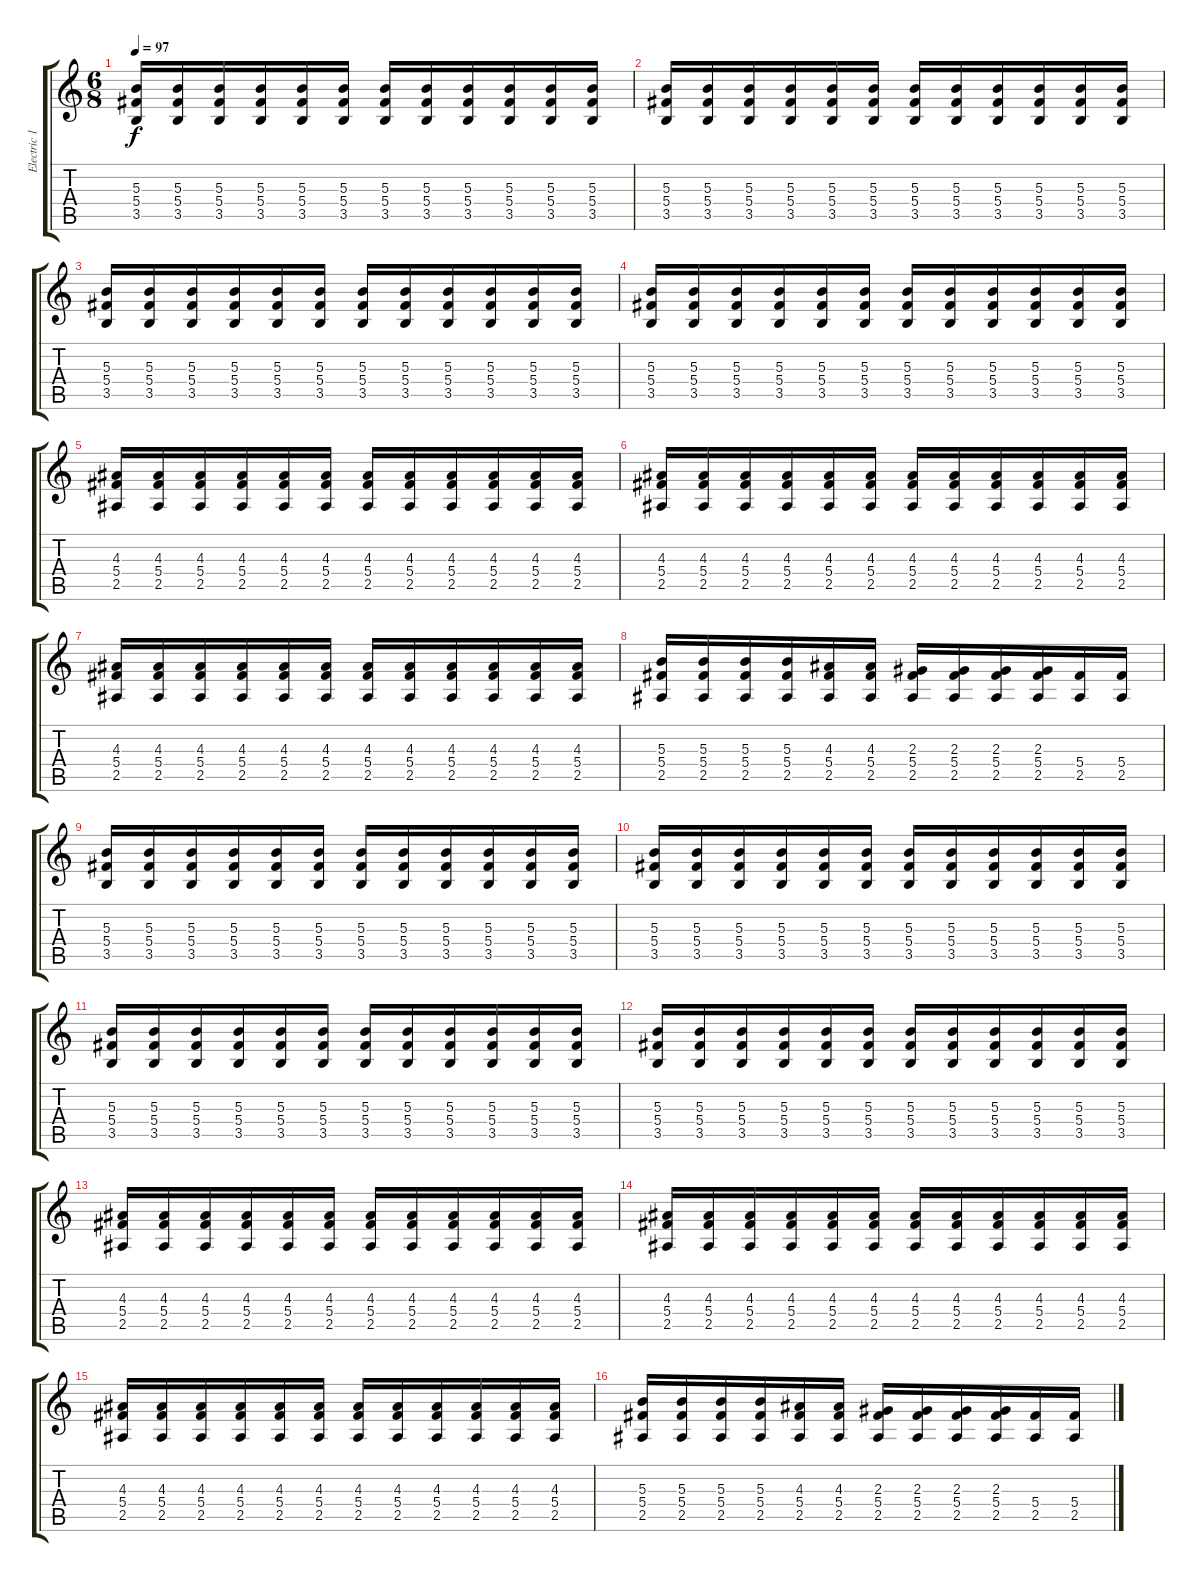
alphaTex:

\track ("Electric 1" "Electric 1") {instrument distortionguitar}
\staff {score tabs}
\tuning (Eb4 Bb3 Gb3 Db3 Ab2 Eb2) {hide}
\ts (6 8)
\tempo 97
\clef g2
\ks c
(5.3 5.4 3.5).16{dy f} (5.3 5.4 3.5).16 (5.3 5.4 3.5).16 (5.3 5.4 3.5).16 (5.3 5.4 3.5).16 (5.3 5.4 3.5).16 (5.3 5.4 3.5).16 (5.3 5.4 3.5).16 (5.3 5.4 3.5).16 (5.3 5.4 3.5).16 (5.3 5.4 3.5).16 (5.3 5.4 3.5).16 |
(5.3 5.4 3.5).16 (5.3 5.4 3.5).16 (5.3 5.4 3.5).16 (5.3 5.4 3.5).16 (5.3 5.4 3.5).16 (5.3 5.4 3.5).16 (5.3 5.4 3.5).16 (5.3 5.4 3.5).16 (5.3 5.4 3.5).16 (5.3 5.4 3.5).16 (5.3 5.4 3.5).16 (5.3 5.4 3.5).16 |
(5.3 5.4 3.5).16 (5.3 5.4 3.5).16 (5.3 5.4 3.5).16 (5.3 5.4 3.5).16 (5.3 5.4 3.5).16 (5.3 5.4 3.5).16 (5.3 5.4 3.5).16 (5.3 5.4 3.5).16 (5.3 5.4 3.5).16 (5.3 5.4 3.5).16 (5.3 5.4 3.5).16 (5.3 5.4 3.5).16 |
(5.3 5.4 3.5).16 (5.3 5.4 3.5).16 (5.3 5.4 3.5).16 (5.3 5.4 3.5).16 (5.3 5.4 3.5).16 (5.3 5.4 3.5).16 (5.3 5.4 3.5).16 (5.3 5.4 3.5).16 (5.3 5.4 3.5).16 (5.3 5.4 3.5).16 (5.3 5.4 3.5).16 (5.3 5.4 3.5).16 |
(4.3 5.4 2.5).16 (4.3 5.4 2.5).16 (4.3 5.4 2.5).16 (4.3 5.4 2.5).16 (4.3 5.4 2.5).16 (4.3 5.4 2.5).16 (4.3 5.4 2.5).16 (4.3 5.4 2.5).16 (4.3 5.4 2.5).16 (4.3 5.4 2.5).16 (4.3 5.4 2.5).16 (4.3 5.4 2.5).16 |
(4.3 5.4 2.5).16 (4.3 5.4 2.5).16 (4.3 5.4 2.5).16 (4.3 5.4 2.5).16 (4.3 5.4 2.5).16 (4.3 5.4 2.5).16 (4.3 5.4 2.5).16 (4.3 5.4 2.5).16 (4.3 5.4 2.5).16 (4.3 5.4 2.5).16 (4.3 5.4 2.5).16 (4.3 5.4 2.5).16 |
(4.3 5.4 2.5).16 (4.3 5.4 2.5).16 (4.3 5.4 2.5).16 (4.3 5.4 2.5).16 (4.3 5.4 2.5).16 (4.3 5.4 2.5).16 (4.3 5.4 2.5).16 (4.3 5.4 2.5).16 (4.3 5.4 2.5).16 (4.3 5.4 2.5).16 (4.3 5.4 2.5).16 (4.3 5.4 2.5).16 |
(5.3 5.4 2.5).16 (5.3 5.4 2.5).16 (5.3 5.4 2.5).16 (5.3 5.4 2.5).16 (4.3 5.4 2.5).16 (4.3 5.4 2.5).16 (2.3 5.4 2.5).16 (2.3 5.4 2.5).16 (2.3 5.4 2.5).16 (2.3 5.4 2.5).16 (5.4 2.5).16 (5.4 2.5).16 |
(5.3 5.4 3.5).16 (5.3 5.4 3.5).16 (5.3 5.4 3.5).16 (5.3 5.4 3.5).16 (5.3 5.4 3.5).16 (5.3 5.4 3.5).16 (5.3 5.4 3.5).16 (5.3 5.4 3.5).16 (5.3 5.4 3.5).16 (5.3 5.4 3.5).16 (5.3 5.4 3.5).16 (5.3 5.4 3.5).16 |
(5.3 5.4 3.5).16 (5.3 5.4 3.5).16 (5.3 5.4 3.5).16 (5.3 5.4 3.5).16 (5.3 5.4 3.5).16 (5.3 5.4 3.5).16 (5.3 5.4 3.5).16 (5.3 5.4 3.5).16 (5.3 5.4 3.5).16 (5.3 5.4 3.5).16 (5.3 5.4 3.5).16 (5.3 5.4 3.5).16 |
(5.3 5.4 3.5).16 (5.3 5.4 3.5).16 (5.3 5.4 3.5).16 (5.3 5.4 3.5).16 (5.3 5.4 3.5).16 (5.3 5.4 3.5).16 (5.3 5.4 3.5).16 (5.3 5.4 3.5).16 (5.3 5.4 3.5).16 (5.3 5.4 3.5).16 (5.3 5.4 3.5).16 (5.3 5.4 3.5).16 |
(5.3 5.4 3.5).16 (5.3 5.4 3.5).16 (5.3 5.4 3.5).16 (5.3 5.4 3.5).16 (5.3 5.4 3.5).16 (5.3 5.4 3.5).16 (5.3 5.4 3.5).16 (5.3 5.4 3.5).16 (5.3 5.4 3.5).16 (5.3 5.4 3.5).16 (5.3 5.4 3.5).16 (5.3 5.4 3.5).16 |
(4.3 5.4 2.5).16 (4.3 5.4 2.5).16 (4.3 5.4 2.5).16 (4.3 5.4 2.5).16 (4.3 5.4 2.5).16 (4.3 5.4 2.5).16 (4.3 5.4 2.5).16 (4.3 5.4 2.5).16 (4.3 5.4 2.5).16 (4.3 5.4 2.5).16 (4.3 5.4 2.5).16 (4.3 5.4 2.5).16 |
(4.3 5.4 2.5).16 (4.3 5.4 2.5).16 (4.3 5.4 2.5).16 (4.3 5.4 2.5).16 (4.3 5.4 2.5).16 (4.3 5.4 2.5).16 (4.3 5.4 2.5).16 (4.3 5.4 2.5).16 (4.3 5.4 2.5).16 (4.3 5.4 2.5).16 (4.3 5.4 2.5).16 (4.3 5.4 2.5).16 |
(4.3 5.4 2.5).16 (4.3 5.4 2.5).16 (4.3 5.4 2.5).16 (4.3 5.4 2.5).16 (4.3 5.4 2.5).16 (4.3 5.4 2.5).16 (4.3 5.4 2.5).16 (4.3 5.4 2.5).16 (4.3 5.4 2.5).16 (4.3 5.4 2.5).16 (4.3 5.4 2.5).16 (4.3 5.4 2.5).16 |
(5.3 5.4 2.5).16 (5.3 5.4 2.5).16 (5.3 5.4 2.5).16 (5.3 5.4 2.5).16 (4.3 5.4 2.5).16 (4.3 5.4 2.5).16 (2.3 5.4 2.5).16 (2.3 5.4 2.5).16 (2.3 5.4 2.5).16 (2.3 5.4 2.5).16 (5.4 2.5).16 (5.4 2.5).16
